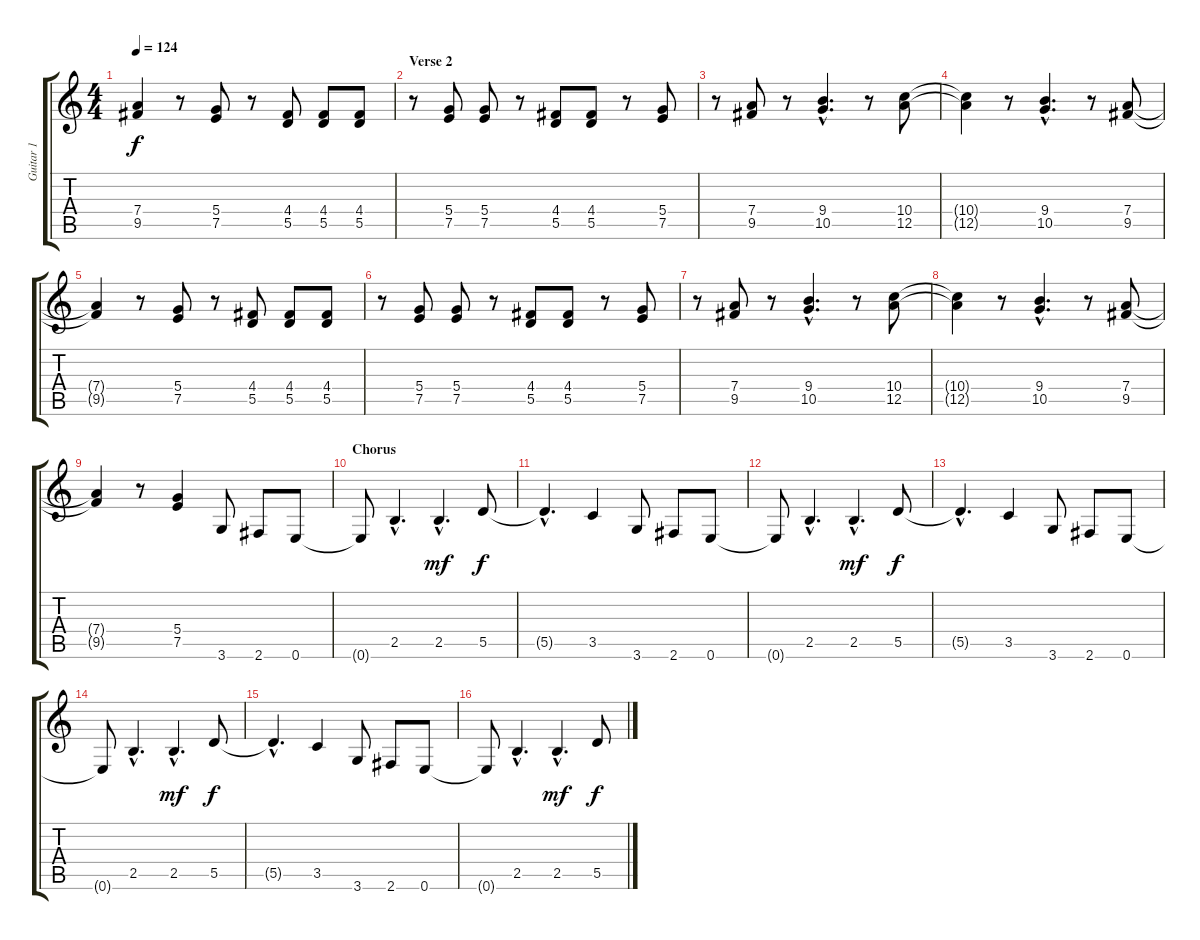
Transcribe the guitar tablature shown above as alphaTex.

\track ("Guitar 1" "Guitar 1") {instrument overdrivenguitar}
\staff {score tabs}
\tuning (E4 B3 G3 D3 A2 E2) {hide}
\ts (4 4)
\tempo 124
\clef g2
\ks c
(7.4{t} 9.5{t}).4{dy f} r.8 (5.4 7.5).8 r.8 (4.4 5.5).8 (4.4 5.5).8 (4.4 5.5).8 |
\section ("" "Verse 2")
r.8 (5.4 7.5).8 (5.4 7.5).8 r.8 (4.4 5.5).8 (4.4 5.5).8 r.8 (5.4 7.5).8 |
r.8 (7.4 9.5).8 r.8 (9.4{hac} 10.5{hac}).4{d} r.8 (10.4 12.5).8 |
(10.4{t} 12.5{t}).4 r.8 (9.4{hac} 10.5{hac}).4{d} r.8 (7.4 9.5).8 |
(7.4{t} 9.5{t}).4 r.8 (5.4 7.5).8 r.8 (4.4 5.5).8 (4.4 5.5).8 (4.4 5.5).8 |
r.8 (5.4 7.5).8 (5.4 7.5).8 r.8 (4.4 5.5).8 (4.4 5.5).8 r.8 (5.4 7.5).8 |
r.8 (7.4 9.5).8 r.8 (9.4{hac} 10.5{hac}).4{d} r.8 (10.4 12.5).8 |
(10.4{t} 12.5{t}).4 r.8 (9.4{hac} 10.5{hac}).4{d} r.8 (7.4 9.5).8 |
(7.4{t} 9.5{t}).4 r.8 (5.4 7.5).4 3.6.8 2.6.8 0.6.8{volume 14} |
\section ("" "Chorus")
0.6{t}.8 2.5{hac}.4{d} 2.5{hac}.4{d dy mf} 5.5.8{dy f} |
5.5{hac t}.4{d} 3.5.4 3.6.8 2.6.8 0.6.8 |
0.6{t}.8 2.5{hac}.4{d} 2.5{hac}.4{d dy mf} 5.5.8{dy f} |
5.5{hac t}.4{d} 3.5.4 3.6.8 2.6.8 0.6.8 |
0.6{t}.8 2.5{hac}.4{d} 2.5{hac}.4{d dy mf} 5.5.8{dy f} |
5.5{hac t}.4{d} 3.5.4 3.6.8 2.6.8 0.6.8 |
0.6{t}.8 2.5{hac}.4{d} 2.5{hac}.4{d dy mf} 5.5.8{dy f}
